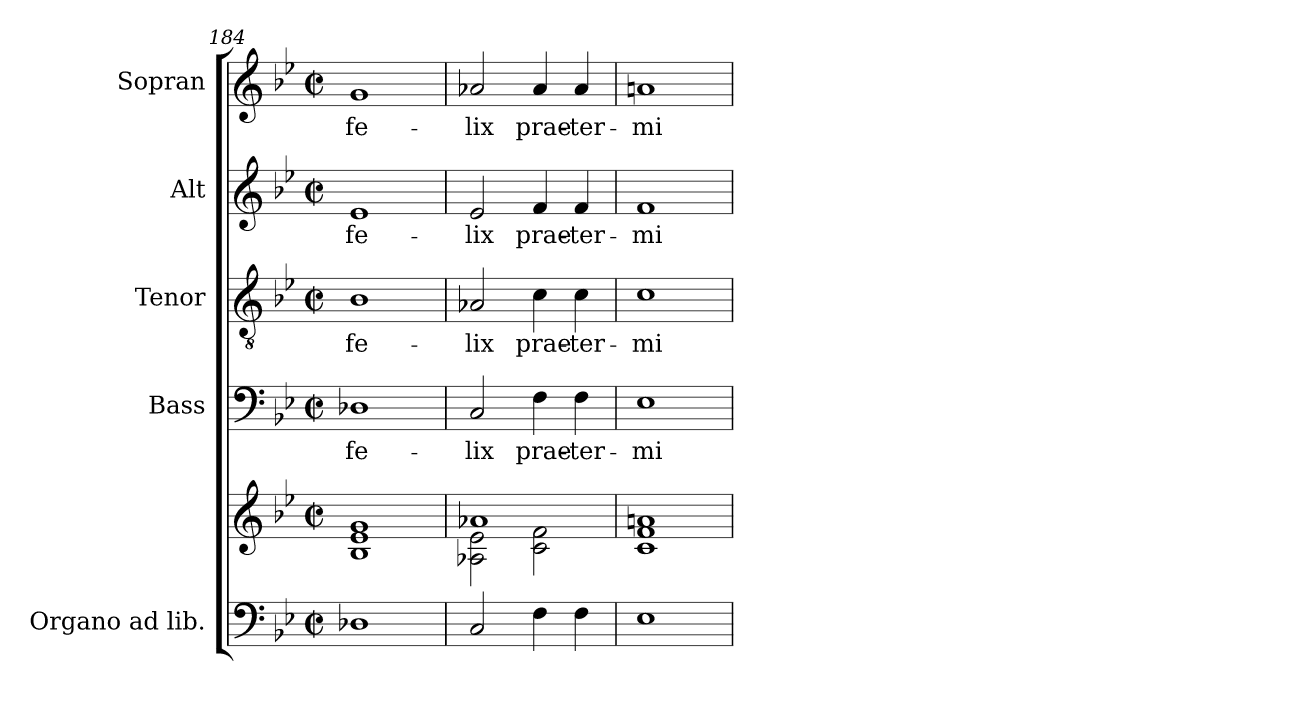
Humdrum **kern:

**kern	**kern	**kern	**text	**kern	**text	**kern	**text	**kern	**text
*part5	*part5	*part4	*part4	*part3	*part3	*part2	*part2	*part1	*part1
*staff6	*staff5	*staff4	*staff4	*staff3	*staff3	*staff2	*staff2	*staff1	*staff1
*I"Organo ad lib.	*	*I"Bass	*	*I"Tenor	*	*I"Alt	*	*I"Sopran	*
*	*	*I'B.	*	*I'T.	*	*I'A.	*	*I'S.	*
*clefF4	*clefG2	*clefF4	*	*clefGv2	*	*clefG2	*	*clefG2	*
*k[b-e-]	*k[b-e-]	*k[b-e-]	*	*k[b-e-]	*	*k[b-e-]	*	*k[b-e-]	*
*B-:	*B-:	*B-:	*	*B-:	*	*B-:	*	*B-:	*
*M2/2	*M2/2	*M2/2	*	*M2/2	*	*M2/2	*	*M2/2	*
*met(c|)	*met(c|)	*met(c|)	*	*met(c|)	*	*met(c|)	*	*met(c|)	*
=184	=184	=184	=184	=184	=184	=184	=184	=184	=184
!	!	!	!LO:LY:b	!	!LO:LY:b	!	!LO:LY:b	!	!LO:LY:b
1D-X	1B- 1e- 1g	1D-X	-fe-	1B-	-fe-	1e-	-fe-	1g	-fe-
=185	=185	=185	=185	=185	=185	=185	=185	=185	=185
*	*^	*	*	*	*	*	*	*	*
!	!	!	!	!LO:LY:b	!	!LO:LY:b	!	!LO:LY:b	!	!LO:LY:b
2C/	1a-X	2A-X\ 2e-\	2C/	-lix	2A-X/	-lix	2e-/	-lix	2a-X/	-lix
!	!	!	!	!LO:LY:b	!	!LO:LY:b	!	!LO:LY:b	!	!LO:LY:b
4F\	.	2c\ 2f\	4F\	prae-	4c\	prae-	4f/	prae-	4a-/	prae-
!	!	!	!	!LO:LY:b	!	!LO:LY:b	!	!LO:LY:b	!	!LO:LY:b
4F\	.	.	4F\	-ter-	4c\	-ter-	4f/	-ter-	4a-/	-ter-
*	*v	*v	*	*	*	*	*	*	*	*
=186	=186	=186	=186	=186	=186	=186	=186	=186	=186
!	!	!	!LO:LY:b	!	!LO:LY:b	!	!LO:LY:b	!	!LO:LY:b
1E-	1c 1f 1an	1E-	-mi-	1c	-mi-	1f	-mi-	1an	-mi-
=	=	=	=	=	=	=	=	=	=
*-	*-	*-	*-	*-	*-	*-	*-	*-	*-
